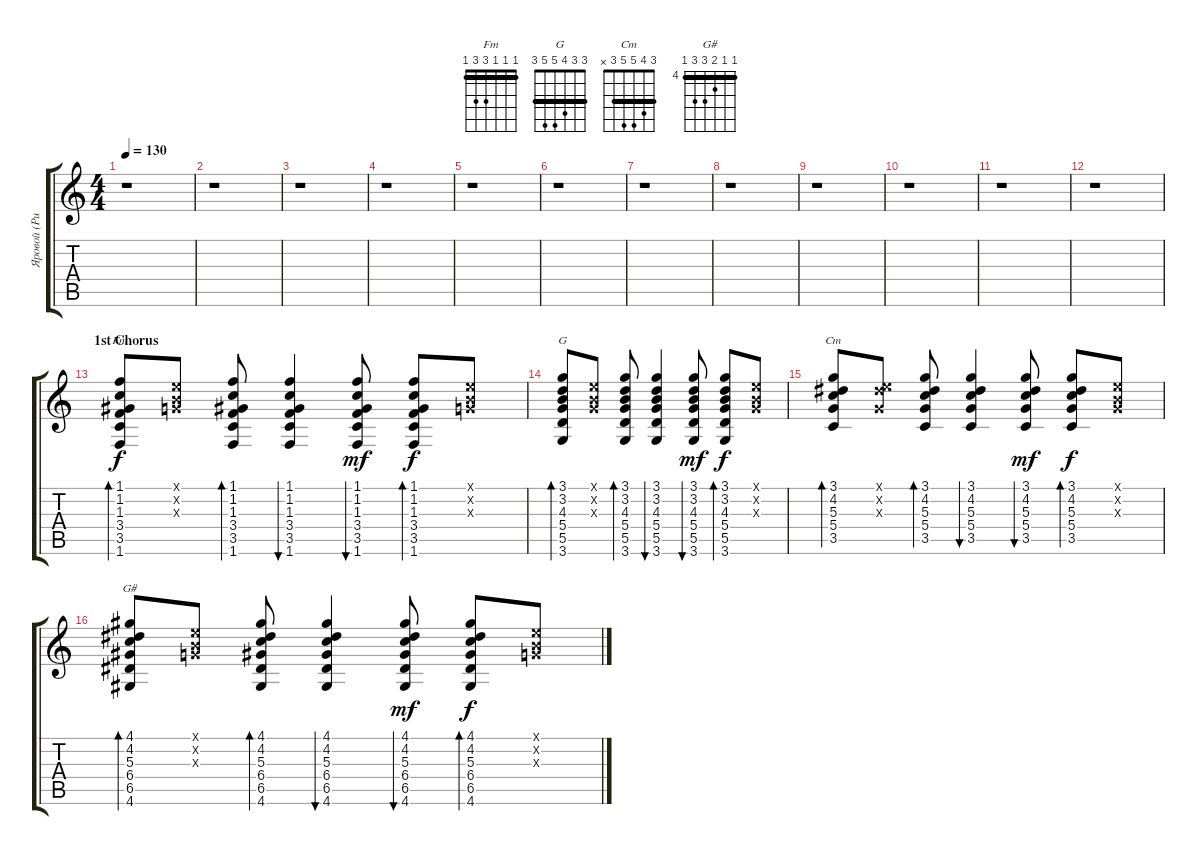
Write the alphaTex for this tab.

\track ("Яровой (Ритм2)" "Яровой (Ри") {instrument acousticguitarsteel}
\staff {score tabs}
\tuning (E4 B3 G3 D3 A2 E2) {hide}
\chord ("Fm" 1 1 1 3 3 1) {barre 1}
\chord ("G" 3 3 4 5 5 3) {barre 3}
\chord ("Cm" 3 4 5 5 3 x) {barre 3}
\chord ("G#" 4 4 5 6 6 4) {firstfret 4 barre 4}
\ts (4 4)
\tempo 130
\clef g2
\ks c
r.1{dy f} |
r.1 |
r.1 |
r.1 |
r.1 |
r.1 |
r.1 |
r.1 |
r.1 |
r.1 |
r.1 |
r.1 |
\section ("" "1st Chorus")
(1.1 1.2 1.3 3.4 3.5 1.6).8{bd 60 ch "Fm"} (0.1{x} 0.2{x} 0.3{x}).8 (1.1 1.2 1.3 3.4 3.5 1.6).8{bd 60} (1.1 1.2 1.3 3.4 3.5 1.6).4{bu 60} (1.1 1.2 1.3 3.4 3.5 1.6).8{bu 60 dy mf} (1.1 1.2 1.3 3.4 3.5 1.6).8{bd 60 dy f} (0.1{x} 0.2{x} 0.3{x}).8 |
(3.1 3.2 4.3 5.4 5.5 3.6).8{bd 60 ch "G"} (0.1{x} 0.2{x} 0.3{x}).8 (3.1 3.2 4.3 5.4 5.5 3.6).8{bd 60} (3.1 3.2 4.3 5.4 5.5 3.6).4{bu 60} (3.1 3.2 4.3 5.4 5.5 3.6).8{bu 60 dy mf} (3.1 3.2 4.3 5.4 5.5 3.6).8{bd 60 dy f} (0.1{x} 0.2{x} 0.3{x}).8 |
(3.1 4.2 5.3 5.4 3.5).8{bd 60 ch "Cm"} (0.1{x} 4.2{x} 0.3{x}).8 (3.1 4.2 5.3 5.4 3.5).8{bd 60} (3.1 4.2 5.3 5.4 3.5).4{bu 60} (3.1 4.2 5.3 5.4 3.5).8{bu 60 dy mf} (3.1 4.2 5.3 5.4 3.5).8{bd 60 dy f} (0.1{x} 0.2{x} 0.3{x}).8 |
(4.1 4.2 5.3 6.4 6.5 4.6).8{bd 60 ch "G#"} (0.1{x} 0.2{x} 0.3{x}).8 (4.1 4.2 5.3 6.4 6.5 4.6).8{bd 60} (4.1 4.2 5.3 6.4 6.5 4.6).4{bu 60} (4.1 4.2 5.3 6.4 6.5 4.6).8{bu 60 dy mf} (4.1 4.2 5.3 6.4 6.5 4.6).8{bd 60 dy f} (0.1{x} 0.2{x} 0.3{x}).8
